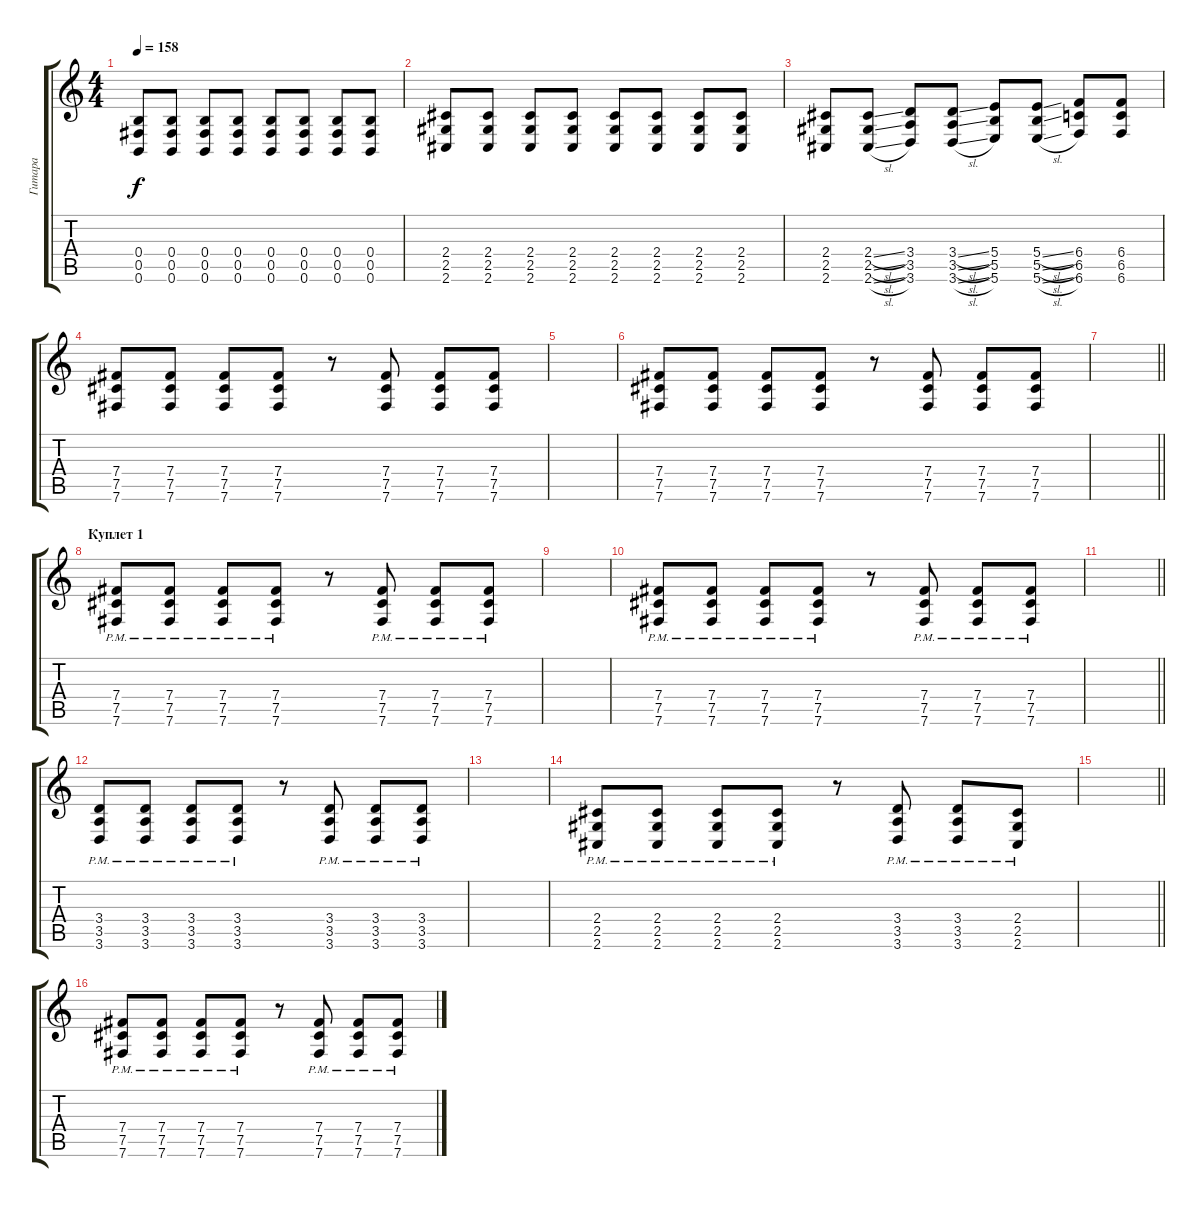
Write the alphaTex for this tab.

\track ("Гитара" "Гитара") {instrument distortionguitar}
\staff {score tabs}
\tuning (Db4 Ab3 E3 B2 Gb2 B1) {hide}
\ts (4 4)
\tempo 158
\clef g2
\ks c
(0.4 0.5 0.6).8{dy f} (0.4 0.5 0.6).8 (0.4 0.5 0.6).8 (0.4 0.5 0.6).8 (0.4 0.5 0.6).8 (0.4 0.5 0.6).8 (0.4 0.5 0.6).8 (0.4 0.5 0.6).8 |
(2.4 2.5 2.6).8 (2.4 2.5 2.6).8 (2.4 2.5 2.6).8 (2.4 2.5 2.6).8 (2.4 2.5 2.6).8 (2.4 2.5 2.6).8 (2.4 2.5 2.6).8 (2.4 2.5 2.6).8 |
(2.4 2.5 2.6).8 (2.4{sl} 2.5{sl} 2.6{sl}).8 (3.4 3.5 3.6).8 (3.4{sl} 3.5{sl} 3.6{sl}).8 (5.4 5.5 5.6).8 (5.4{sl} 5.5{sl} 5.6{sl}).8 (6.4 6.5 6.6).8 (6.4 6.5 6.6).8 |
(7.4 7.5 7.6).8 (7.4 7.5 7.6).8 (7.4 7.5 7.6).8 (7.4 7.5 7.6).8 r.8 (7.4 7.5 7.6).8 (7.4 7.5 7.6).8 (7.4 7.5 7.6).8 |
|
(7.4 7.5 7.6).8 (7.4 7.5 7.6).8 (7.4 7.5 7.6).8 (7.4 7.5 7.6).8 r.8 (7.4 7.5 7.6).8 (7.4 7.5 7.6).8 (7.4 7.5 7.6).8 |
\barLineRight lightlight
|
\section ("" "Куплет 1")
(7.4{pm} 7.5{pm} 7.6{pm}).8 (7.4{pm} 7.5{pm} 7.6{pm}).8 (7.4{pm} 7.5{pm} 7.6{pm}).8 (7.4{pm} 7.5{pm} 7.6{pm}).8 r.8 (7.4{pm} 7.5{pm} 7.6{pm}).8 (7.4{pm} 7.5{pm} 7.6{pm}).8 (7.4{pm} 7.5{pm} 7.6{pm}).8 |
|
(7.4{pm} 7.5{pm} 7.6{pm}).8 (7.4{pm} 7.5{pm} 7.6{pm}).8 (7.4{pm} 7.5{pm} 7.6{pm}).8 (7.4{pm} 7.5{pm} 7.6{pm}).8 r.8 (7.4{pm} 7.5{pm} 7.6{pm}).8 (7.4{pm} 7.5{pm} 7.6{pm}).8 (7.4{pm} 7.5{pm} 7.6{pm}).8 |
\barLineRight lightlight
|
(3.4{pm} 3.5{pm} 3.6{pm}).8 (3.4{pm} 3.5{pm} 3.6{pm}).8 (3.4{pm} 3.5{pm} 3.6{pm}).8 (3.4{pm} 3.5{pm} 3.6{pm}).8 r.8 (3.4{pm} 3.5{pm} 3.6{pm}).8 (3.4{pm} 3.5{pm} 3.6{pm}).8 (3.4{pm} 3.5{pm} 3.6{pm}).8 |
|
(2.4{pm} 2.5{pm} 2.6{pm}).8 (2.4{pm} 2.5{pm} 2.6{pm}).8 (2.4{pm} 2.5{pm} 2.6{pm}).8 (2.4{pm} 2.5{pm} 2.6{pm}).8 r.8 (3.4{pm} 3.5{pm} 3.6{pm}).8 (3.4{pm} 3.5{pm} 3.6{pm}).8 (2.4{pm} 2.5{pm} 2.6{pm}).8 |
\barLineRight lightlight
|
(7.4{pm} 7.5{pm} 7.6{pm}).8 (7.4{pm} 7.5{pm} 7.6{pm}).8 (7.4{pm} 7.5{pm} 7.6{pm}).8 (7.4{pm} 7.5{pm} 7.6{pm}).8 r.8 (7.4{pm} 7.5{pm} 7.6{pm}).8 (7.4{pm} 7.5{pm} 7.6{pm}).8 (7.4{pm} 7.5{pm} 7.6{pm}).8
